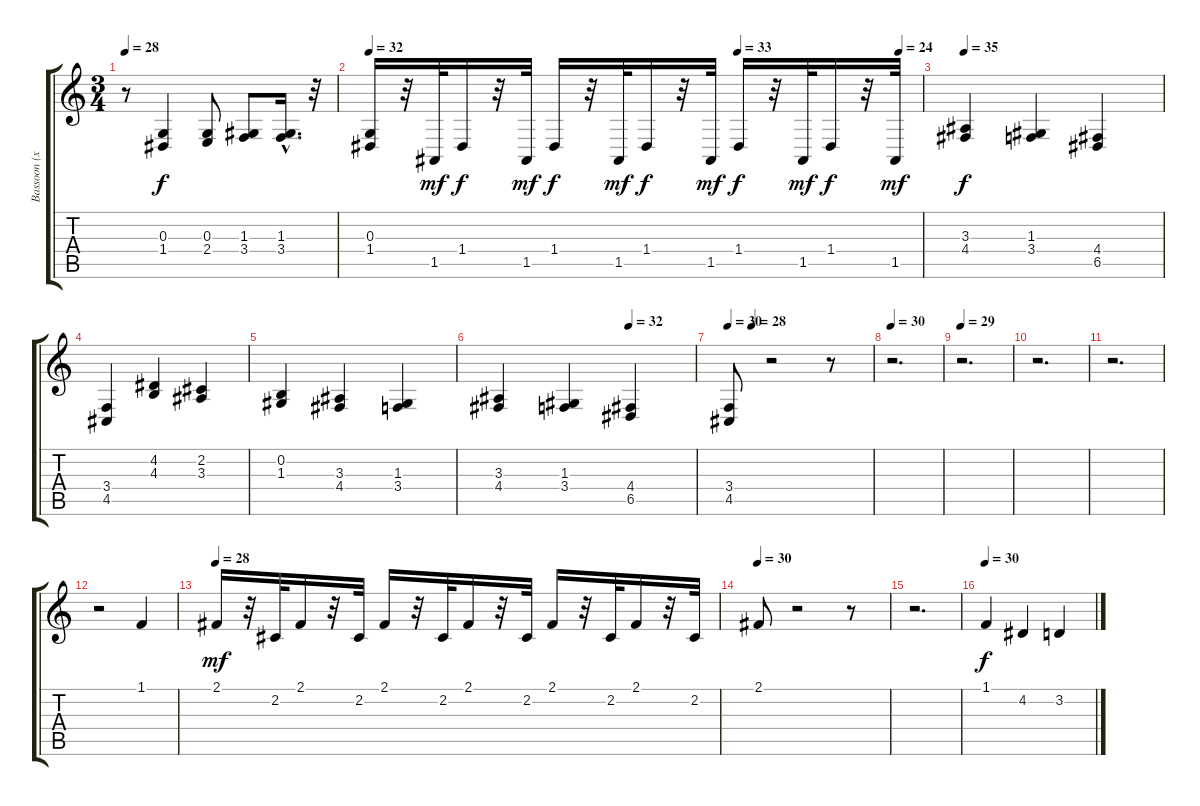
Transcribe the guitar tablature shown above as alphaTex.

\track ("Bassoon (x2)" "Bassoon (x") {instrument bassoon}
\staff {score tabs}
\tuning (E4 B3 G3 D3 A2 E2) {hide}
\ts (3 4)
\tempo 28
\clef g2
\ks c
r.8{dy f} (0.3 1.4).4 (0.3 2.4).8 (1.3 3.4).8 (1.3{hac} 3.4{hac}).16{d} r.32 |
\tempo 32
\tempo (33 0.6666666666666666)
\tempo (24 0.9583333333333334)
(0.3 1.4).16 r.32 1.5.32{dy mf} 1.4.16{dy f} r.32 1.5.32{dy mf} 1.4.16{dy f} r.32 1.5.32{dy mf} 1.4.16{dy f} r.32 1.5.32{dy mf} 1.4.16{dy f} r.32 1.5.32{dy mf} 1.4.16{dy f} r.32 1.5.32{dy mf} |
\tempo 35
(3.3 4.4).4{dy f} (1.3 3.4).4 (4.4 6.5).4 |
(3.4 4.5).4 (4.2 4.3).4 (2.2 3.3).4 |
(0.2 1.3).4 (3.3 4.4).4 (1.3 3.4).4 |
\tempo (32 0.6666666666666666)
(3.3 4.4).4 (1.3 3.4).4 (4.4 6.5).4 |
\tempo 30
\tempo (28 0.16666666666666666)
(3.4 4.5).8 r.2 r.8 |
\tempo 30
r.2{d} |
\tempo 29
r.2{d} |
r.2{d} |
r.2{d} |
r.2 1.1.4 |
\tempo 28
2.1.16{dy mf} r.32 2.2.32 2.1.16 r.32 2.2.32 2.1.16 r.32 2.2.32 2.1.16 r.32 2.2.32 2.1.16 r.32 2.2.32 2.1.16 r.32 2.2.32 |
\tempo 30
2.1.8 r.2 r.8 |
r.2{d} |
\tempo 30
1.1.4{dy f} 4.2.4 3.2.4
